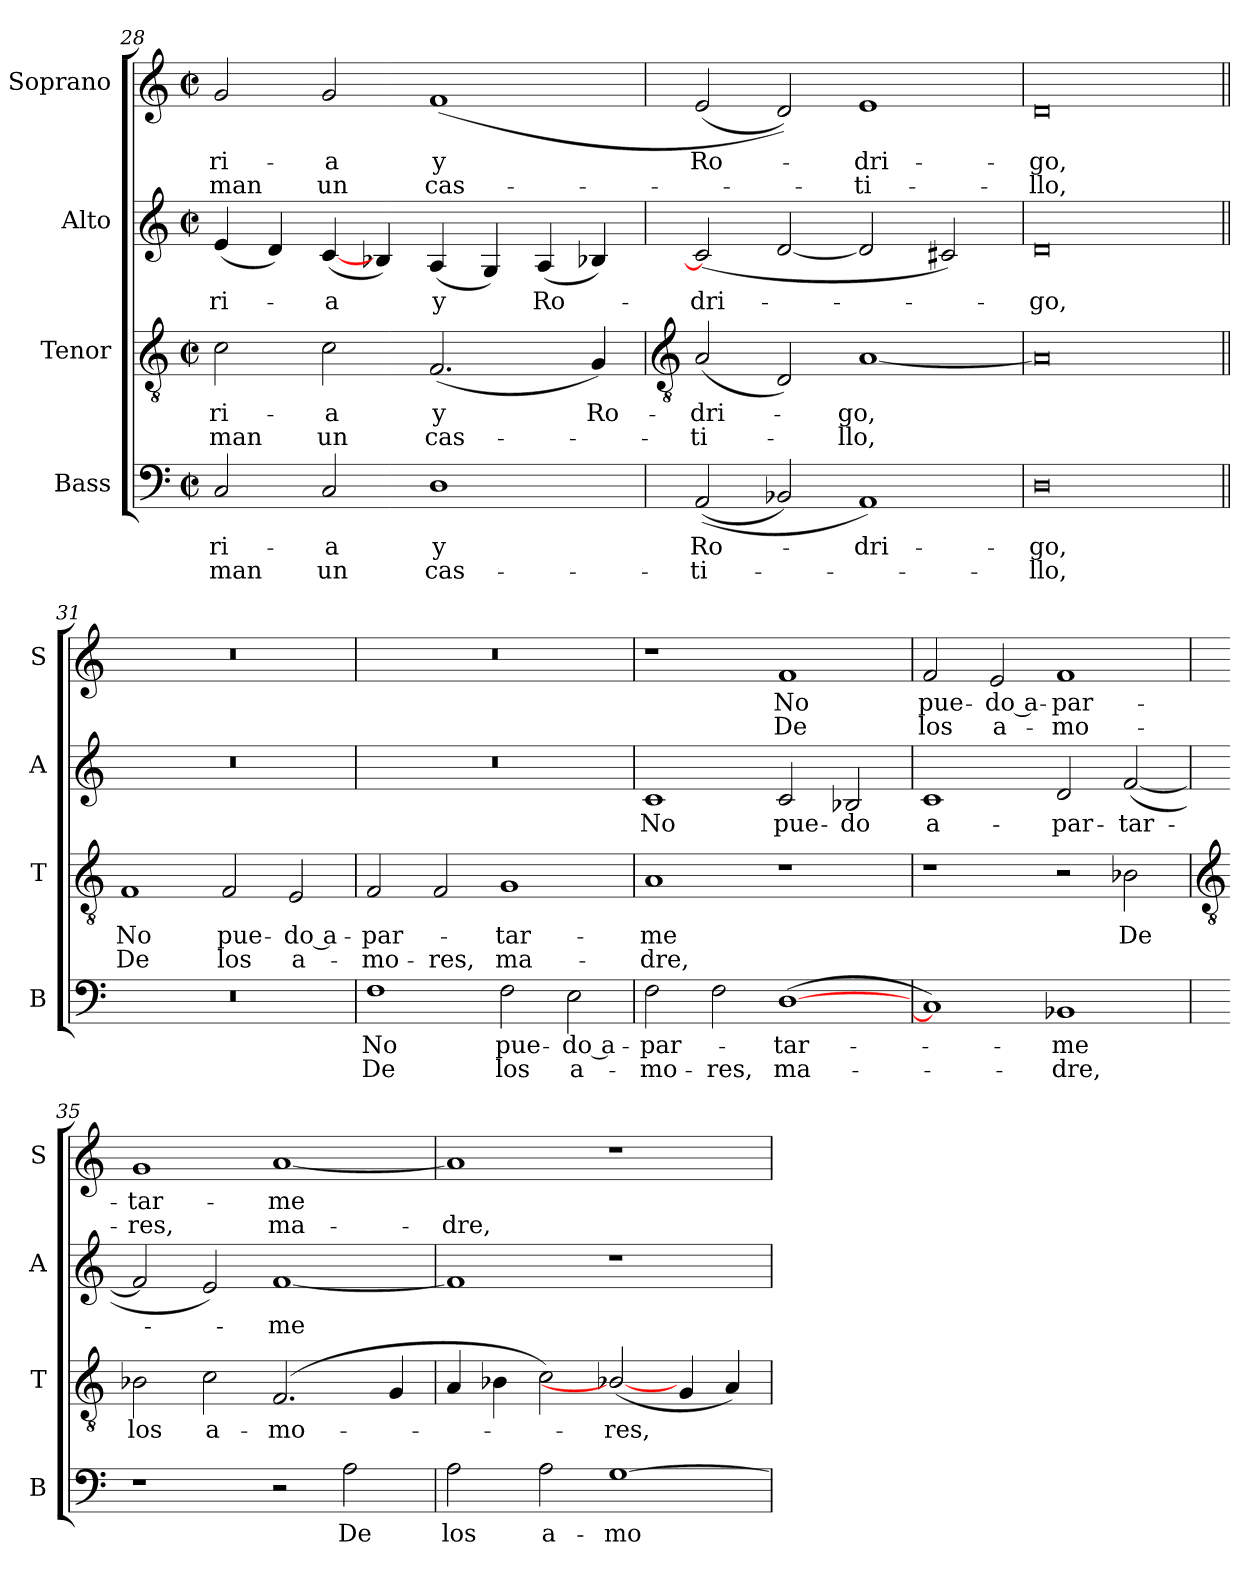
**kern	**text	**text	**kern	**text	**text	**kern	**text	**kern	**text	**text
*part4	*part4	*part4	*part3	*part3	*part3	*part2	*part2	*part1	*part1	*part1
*staff4	*staff4	*staff4	*staff3	*staff3	*staff3	*staff2	*staff2	*staff1	*staff1	*staff1
*I"Bass	*	*	*I"Tenor	*	*	*I"Alto	*	*I"Soprano	*	*
*I'B	*	*	*I'T	*	*	*I'A	*	*I'S	*	*
*clefF4	*	*	*clefGv2	*	*	*clefG2	*	*clefG2	*	*
*k[]	*	*	*k[]	*	*	*k[]	*	*k[]	*	*
*C:	*	*	*C:	*	*	*C:	*	*C:	*	*
*M4/2	*	*	*M4/2	*	*	*M4/2	*	*M4/2	*	*
*met(c|)	*	*	*met(c|)	*	*	*met(c|)	*	*met(c|)	*	*
=28	=28	=28	=28	=28	=28	=28	=28	=28	=28	=28
!	!LO:LY:b	!LO:LY:b	!	!LO:LY:b	!LO:LY:b	!	!LO:LY:b	!	!LO:LY:b	!LO:LY:b
2C	-ri-	-man	2c	-ri-	-man	(<4e	-ri-	2g	-ri-	-man
.	.	.	.	.	.	4d)	.	.	.	.
!	!LO:LY:b	!LO:LY:b	!	!LO:LY:b	!LO:LY:b	!	!LO:LY:b	!	!LO:LY:b	!LO:LY:b
2C	a	un	2c	a	un	(<[4c	a	2g	a	un
.	.	.	.	.	.	4B-X/)	.	.	.	.
!	!LO:LY:b	!LO:LY:b	!	!LO:LY:b	!LO:LY:b	!	!LO:LY:b	!	!LO:LY:b	!LO:LY:b
1D	y	cas-	(<2.F	y	cas-	(<4A	y	(<1f	y	cas-
.	.	.	.	.	.	4G)	.	.	.	.
!	!	!	!	!	!	!	!LO:LY:b	!	!	!
.	.	.	.	.	.	(<4A	Ro-	.	.	.
!	!	!	!	!LO:LY:b	!	!	!	!	!	!
.	.	.	4G)	Ro-	.	4B-X)	.	.	.	.
!!LO:LB:g=z
=29	=29	=29	=29	=29	=29	=29	=29	=29	=29	=29
*	*	*	*clefGv2	*	*	*	*	*	*	*
!	!LO:LY:b	!LO:LY:b	!	!LO:LY:b	!LO:LY:b	!	!LO:LY:b	!	!LO:LY:b	!
(<(<2AA	-Ro-	ti-	(<2A	-dri-	-ti-	(<2c]	dri-	(<2e	Ro-	.
2BB-X)	.	.	2D)	.	.	[2d	.	2d))	.	.
!	!LO:LY:b	!	!	!LO:LY:b	!LO:LY:b	!	!	!	!LO:LY:b	!LO:LY:b
1AA)	dri-	.	[1A	go,	llo,	2d]	.	1e	dri-	-ti-
.	.	.	.	.	.	2c#X)	.	.	.	.
=30	=30	=30	=30	=30	=30	=30	=30	=30	=30	=30
!	!LO:LY:b	!LO:LY:b	!	!	!	!	!LO:LY:b	!	!LO:LY:b	!LO:LY:b
0D	-go,	llo,	0A]	.	.	0d	go,	0d	-go,	llo,
=31||	=31||	=31||	=31||	=31||	=31||	=31||	=31||	=31||	=31||	=31||
!	!	!	!	!LO:LY:b	!LO:LY:b	!	!	!	!	!
0r	.	.	1F	No	De	0r	.	0r	.	.
!	!	!	!	!LO:LY:b	!LO:LY:b	!	!	!	!	!
.	.	.	2F	pue-	-los	.	.	.	.	.
!	!	!	!	!LO:LY:b	!LO:LY:b	!	!	!	!	!
.	.	.	2E	do a-	-a-	.	.	.	.	.
=32	=32	=32	=32	=32	=32	=32	=32	=32	=32	=32
!	!LO:LY:b	!LO:LY:b	!	!LO:LY:b	!LO:LY:b	!	!	!	!	!
1F	No	De	2F	-par-	mo-	0r	.	0r	.	.
!	!	!	!	!	!LO:LY:b	!	!	!	!	!
.	.	.	2F	.	-res,	.	.	.	.	.
!	!LO:LY:b	!LO:LY:b	!	!LO:LY:b	!LO:LY:b	!	!	!	!	!
2F	pue-	-los	1G	tar-	-ma-	.	.	.	.	.
!	!LO:LY:b	!LO:LY:b	!	!	!	!	!	!	!	!
2E	do a-	-a-	.	.	.	.	.	.	.	.
=33	=33	=33	=33	=33	=33	=33	=33	=33	=33	=33
!	!LO:LY:b	!LO:LY:b	!	!LO:LY:b	!LO:LY:b	!	!LO:LY:b	!	!	!
2F	-par-	mo-	1A	-me	dre,	1c	No	1r	.	.
!	!	!LO:LY:b	!	!	!	!	!	!	!	!
2F	.	-res,	.	.	.	.	.	.	.	.
!	!LO:LY:b	!LO:LY:b	!	!	!	!	!LO:LY:b	!	!LO:LY:b	!LO:LY:b
(<[1D	tar-	ma-	1r	.	.	2c	pue-	1f	No	De
!	!	!	!	!	!	!	!LO:LY:b	!	!	!
.	.	.	.	.	.	2B-X	-do	.	.	.
=34	=34	=34	=34	=34	=34	=34	=34	=34	=34	=34
!	!	!	!	!	!	!	!LO:LY:b	!	!LO:LY:b	!LO:LY:b
1C])	.	.	1r	.	.	1c	a-	2f	pue-	-los
!	!	!	!	!	!	!	!	!	!LO:LY:b	!LO:LY:b
.	.	.	.	.	.	.	.	2e	do a-	-a-
!	!LO:LY:b	!LO:LY:b	!	!	!	!	!LO:LY:b	!	!LO:LY:b	!LO:LY:b
1BB-X	me	dre,	2r	.	.	2d	-par-	1f	-par-	-mo-
!	!	!	!	!LO:LY:b	!	!	!LO:LY:b	!	!	!
.	.	.	2B-X	De	.	(<[2f	-tar-	.	.	.
!!LO:LB:g=z
=35	=35	=35	=35	=35	=35	=35	=35	=35	=35	=35
*	*	*	*clefGv2	*	*	*	*	*	*	*
!	!	!	!	!LO:LY:b	!	!	!	!	!LO:LY:b	!LO:LY:b
1r	.	.	2B-X	los	.	2f]	.	1g	-tar-	-res,
!	!	!	!	!LO:LY:b	!	!	!	!	!	!
.	.	.	2c	a-	.	2e)	.	.	.	.
!	!	!	!	!LO:LY:b	!	!	!LO:LY:b	!	!LO:LY:b	!LO:LY:b
2r	.	.	(>2.F	-mo-	.	[1f	me	[1a	me	ma-
!	!LO:LY:b	!	!	!	!	!	!	!	!	!
2A	De	.	.	.	.	.	.	.	.	.
.	.	.	4G	.	.	.	.	.	.	.
=36	=36	=36	=36	=36	=36	=36	=36	=36	=36	=36
!	!LO:LY:b	!	!	!	!	!	!	!	!	!LO:LY:b
2A	los	.	4A	.	.	1f]	.	1a]	.	-dre,
.	.	.	4B-X	.	.	.	.	.	.	.
!	!LO:LY:b	!	!	!	!	!	!	!	!	!
2A	a-	.	2c)	.	.	.	.	.	.	.
!	!LO:LY:b	!	!	!LO:LY:b	!	!	!	!	!	!
[1G	-mo-	.	(<2B-X/_	res,	.	1r	.	1r	.	.
.	.	.	4G	.	.	.	.	.	.	.
.	.	.	4A)	.	.	.	.	.	.	.
=	=	=	=	=	=	=	=	=	=	=
*-	*-	*-	*-	*-	*-	*-	*-	*-	*-	*-
